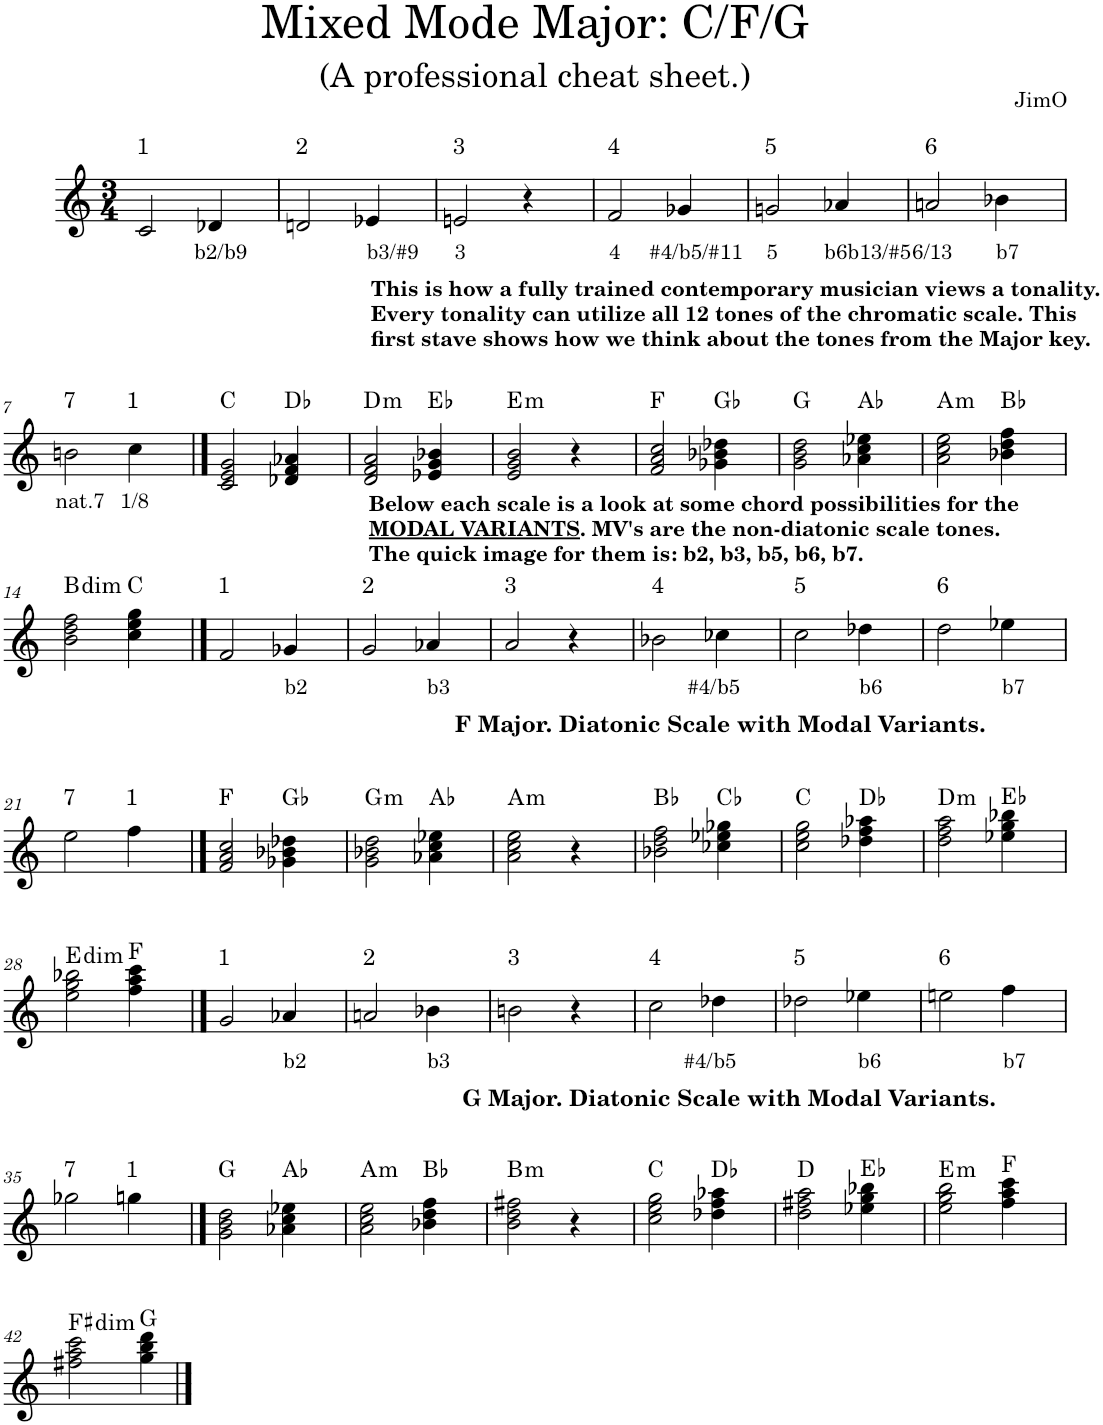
**kern	**text	**harte
*part1	*part1	*part1
*staff1	*staff1	*
*I"Piano	*	*
*I'Pno.	*	*
*clefG2	*	*
*k[]	*	*
*M3/4	*	*
=1	=1	=1
!	!	!LO:H:kt=1
2c/	.	N
!	!LO:LY:b	!
4d-X/	b2/b9	.
=2	=2	=2
!	!	!LO:H:kt=2
2dn/	.	N
!	!LO:LY:b	!
4e-X/	b3/#9	.
=3	=3	=3
!	!LO:LY:b	!LO:H:kt=3
2en/	3	N
4r	.	.
=4	=4	=4
!	!LO:LY:b	!LO:H:kt=4
2f/	4	N
!	!LO:LY:b	!
4g-X/	#4/b5/#11	.
=5	=5	=5
!	!LO:LY:b	!LO:H:kt=5
2gn/	5	N
!	!LO:LY:b	!
4a-X/	b6b13/#5	.
=6	=6	=6
!	!LO:LY:b	!LO:H:kt=6
2an/	6/13	N
!	!LO:LY:b	!
4b-X\	b7	.
!!LO:LB:g=z
=7	=7	=7
!	!LO:LY:b	!LO:H:kt=7
2bn\	nat.7	N
!	!LO:LY:b	!LO:H:kt=1
4cc\	1/8	N
==8	==8	==8
2c/ 2e/ 2g/	.	C:maj
4d-X/ 4f/ 4a-X/	.	Db:maj
=9	=9	=9
!	!	!LO:H:kt=m
2d/ 2f/ 2a/	.	D:min
4e-X/ 4g/ 4b-X/	.	Eb:maj
=10	=10	=10
!LO:TX:a:B:t=This is how a fully trained contemporary musician views a tonality.	!	!
!LO:TX:a:t=Every tonality can utilize all 12 tones of the chromatic scale. This	!	!
!LO:TX:a:t=first stave shows how we think about the tones from the Major key.	!	!
!	!	!LO:H:kt=m
2e/ 2g/ 2b/	.	E:min
4r	.	.
=11	=11	=11
2f/ 2a/ 2cc/	.	F:maj
4g-X\ 4b-X\ 4dd-X\	.	Gb:maj
=12	=12	=12
2g\ 2b\ 2dd\	.	G:maj
4a-X\ 4cc\ 4ee-X\	.	Ab:maj
=13	=13	=13
!	!	!LO:H:kt=m
2a\ 2cc\ 2ee\	.	A:min
4b-X\ 4dd\ 4ff\	.	Bb:maj
!!LO:LB:g=z
=14	=14	=14
!	!	!LO:H:kt=dim
2b\ 2dd\ 2ff\	.	B:dim
4cc\ 4ee\ 4gg\	.	C:maj
==15	==15	==15
!	!	!LO:H:kt=1
2f/	.	N
!	!LO:LY:b	!
4g-X/	b2	.
=16	=16	=16
!	!	!LO:H:kt=2
2g/	.	N
!	!LO:LY:b	!
4a-X/	b3	.
=17	=17	=17
!LO:TX:a:B:t=Below each scale is a look at some chord possibilities for the	!	!
!LO:TX:a:t=MODAL VARIANTS	!	!
!LO:TX:a:t=. MV's are the non-diatonic scale tones.	!	!
!LO:TX:a:t=The quick image for them is&colon; b2, b3, b5, b6, b7.	!	!LO:H:kt=3
2a/	.	N
4r	.	.
=18	=18	=18
!	!	!LO:H:kt=4
2b-X\	.	N
!	!LO:LY:b	!
4cc-X\	#4/b5	.
=19	=19	=19
!	!	!LO:H:kt=5
2cc\	.	N
!	!LO:LY:b	!
4dd-X\	b6	.
=20	=20	=20
!	!	!LO:H:kt=6
2dd\	.	N
!	!LO:LY:b	!
4ee-X\	b7	.
!!LO:LB:g=z
=21	=21	=21
!	!	!LO:H:kt=7
2ee\	.	N
!	!	!LO:H:kt=1
4ff\	.	N
==22	==22	==22
2f/ 2a/ 2cc/	.	F:maj
4g-X\ 4b-X\ 4dd-X\	.	Gb:maj
=23	=23	=23
!	!	!LO:H:kt=m
2g\ 2b-X\ 2dd\	.	G:min
4a-X\ 4cc\ 4ee-X\	.	Ab:maj
=24	=24	=24
!LO:TX:a:B:t=F Major. Diatonic Scale with Modal Variants.	!	!LO:H:kt=m
2a\ 2cc\ 2ee\	.	A:min
4r	.	.
=25	=25	=25
2b-X\ 2dd\ 2ff\	.	Bb:maj
4cc-X\ 4ee-X\ 4gg-X\	.	Cb:maj
=26	=26	=26
2cc\ 2ee\ 2gg\	.	C:maj
4dd-X\ 4ff\ 4aa-X\	.	Db:maj
=27	=27	=27
!	!	!LO:H:kt=m
2dd\ 2ff\ 2aa\	.	D:min
4ee-X\ 4gg\ 4bb-X\	.	Eb:maj
!!LO:LB:g=z
=28	=28	=28
!	!	!LO:H:kt=dim
2ee\ 2gg\ 2bb-X\	.	E:dim
4ff\ 4aa\ 4ccc\	.	F:maj
==29	==29	==29
!	!	!LO:H:kt=1
2g/	.	N
!	!LO:LY:b	!
4a-X/	b2	.
=30	=30	=30
!	!	!LO:H:kt=2
2an/	.	N
!	!LO:LY:b	!
4b-X\	b3	.
=31	=31	=31
!	!	!LO:H:kt=3
2bn\	.	N
4r	.	.
=32	=32	=32
!	!	!LO:H:kt=4
2cc\	.	N
!	!LO:LY:b	!
4dd-X\	#4/b5	.
=33	=33	=33
!	!	!LO:H:kt=5
2dd-X\	.	N
!	!LO:LY:b	!
4ee-X\	b6	.
=34	=34	=34
!	!	!LO:H:kt=6
2een\	.	N
!	!LO:LY:b	!
4ff\	b7	.
!!LO:LB:g=z
=35	=35	=35
!	!	!LO:H:kt=7
2gg-X\	.	N
!	!	!LO:H:kt=1
4ggn\	.	N
==36	==36	==36
2g\ 2b\ 2dd\	.	G:maj
4a-X\ 4cc\ 4ee-X\	.	Ab:maj
=37	=37	=37
!	!	!LO:H:kt=m
2a\ 2cc\ 2ee\	.	A:min
4b-X\ 4dd\ 4ff\	.	Bb:maj
=38	=38	=38
!LO:TX:a:B:t=G Major. Diatonic Scale with Modal Variants.	!	!LO:H:kt=m
2b\ 2dd\ 2ff#X\	.	B:min
4r	.	.
=39	=39	=39
2cc\ 2ee\ 2gg\	.	C:maj
4dd-X\ 4ff\ 4aa-X\	.	Db:maj
=40	=40	=40
2dd\ 2ff#X\ 2aa\	.	D:maj
4ee-X\ 4gg\ 4bb-X\	.	Eb:maj
=41	=41	=41
!	!	!LO:H:kt=m
2ee\ 2gg\ 2bb\	.	E:min
4ff\ 4aa\ 4ccc\	.	F:maj
!!LO:LB:g=z
=42	=42	=42
!	!	!LO:H:kt=dim
2ff#X\ 2aa\ 2ccc\	.	F#:dim
4gg\ 4bb\ 4ddd\	.	G:maj
==	==	==
*-	*-	*-
